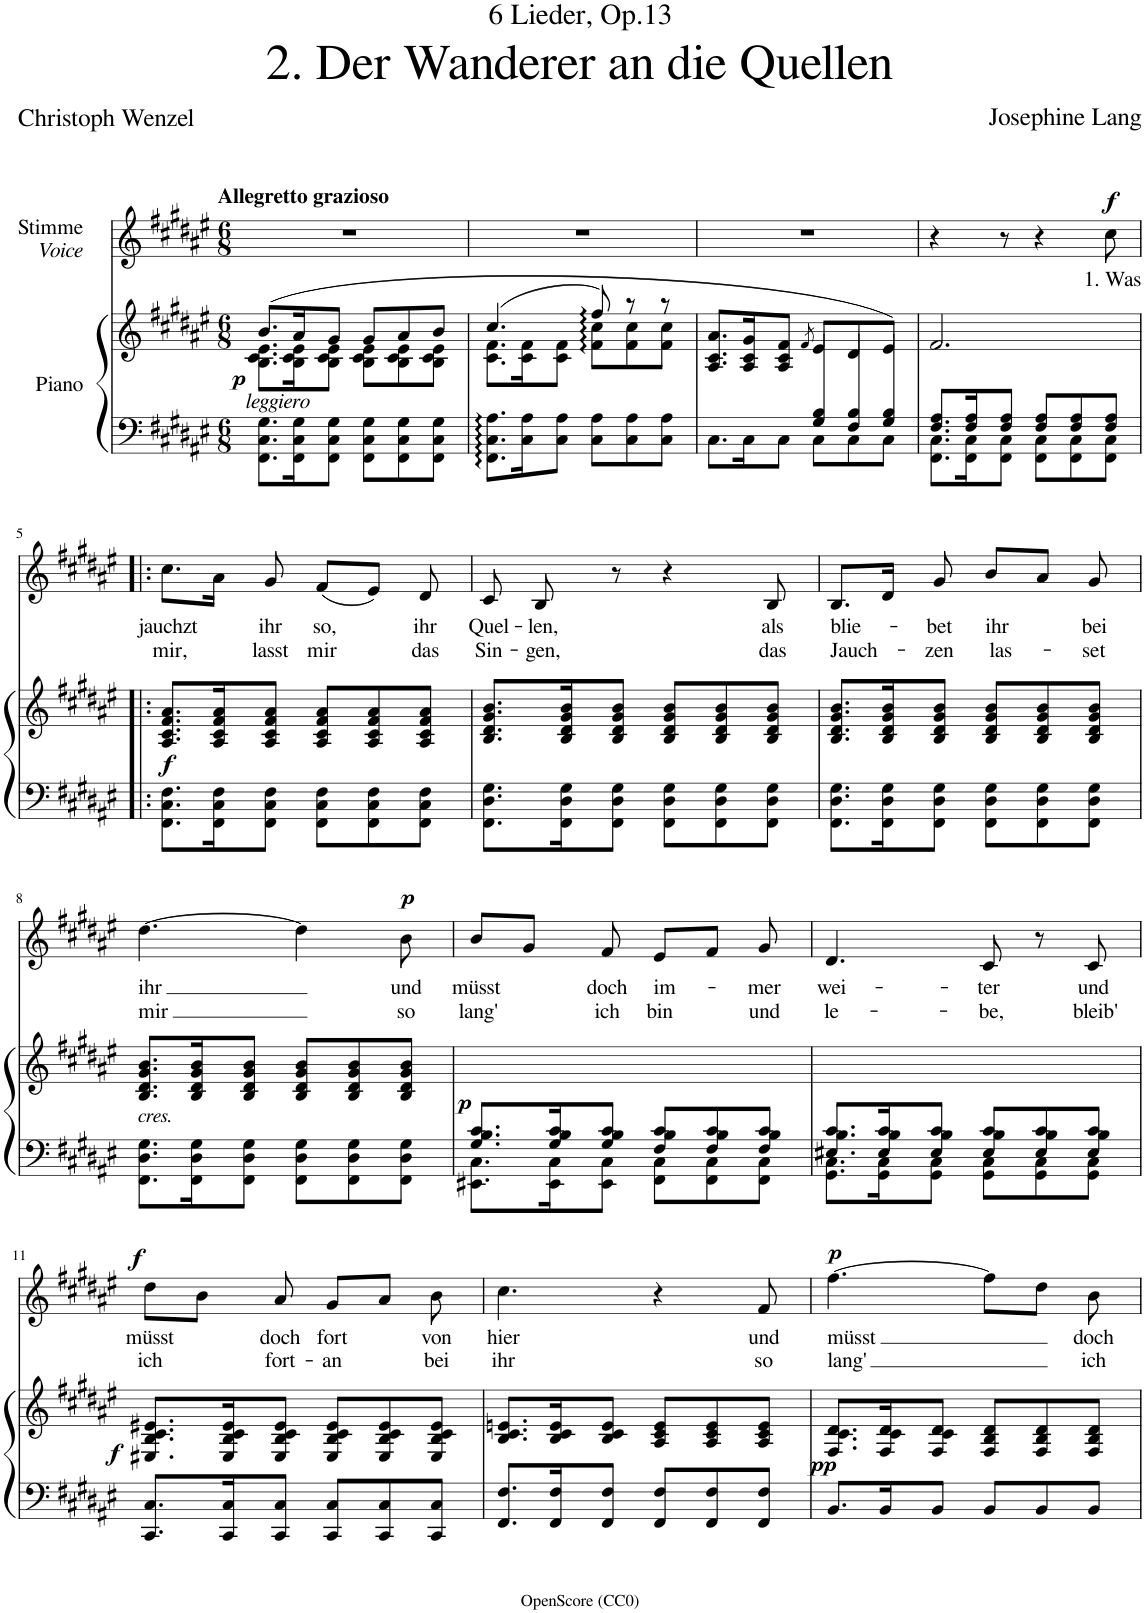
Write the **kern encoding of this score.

**kern	**kern	**dynam	**kern	**text	**text	**dynam
*part2	*part2	*part2	*part1	*part1	*part1	*part1
*staff3	*staff2	*staff2/3	*staff1	*staff1	*staff1	*staff1
*I"Piano	*	*	*I"Stimme Voice	*	*	*
*I'Pno	*	*	*	*	*	*
*clefF4	*clefG2	*	*clefG2	*	*	*
*k[f#c#g#d#a#e#]	*k[f#c#g#d#a#e#]	*	*k[f#c#g#d#a#e#]	*	*	*
*M6/8	*M6/8	*	*M6/8	*	*	*
=1	=1	=1	=1	=1	=1	=1
*	*^	*	*	*	*	*
!	!	!	!	!LO:TX:a:B:t=Allegretto grazioso	!	!	!
!	!LO:TX:b:i:t=leggiero	!	!	!	!	!	!
!	!	!	!LO:DY:b	!	!	!	!
8.FF#\ 8.C#\ 8.G#\L	(8.b/L	8.B\ 8.c#\ 8.e#\L	p	2.r	.	.	.
16FF#\ 16C#\ 16G#\K	16a#/K	16B\ 16c#\ 16e#\K	.	.	.	.	.
8FF#\ 8C#\ 8G#\J	8g#/J	8B\ 8c#\ 8e#\J	.	.	.	.	.
8FF#\ 8C#\ 8G#\L	8g#/L	8B\ 8c#\ 8e#\L	.	.	.	.	.
8FF#\ 8C#\ 8G#\	8a#/	8B\ 8c#\ 8e#\	.	.	.	.	.
8FF#\ 8C#\ 8G#\J	8b/J	8B\ 8c#\ 8e#\J	.	.	.	.	.
=2	=2	=2	=2	=2	=2	=2	=2
8.FF#\:: 8.C#\:: 8.A#\::L	(4.cc#/	8.c#\ 8.f#\L	.	2.r	.	.	.
16C#\ 16A#\K	.	16c#\ 16f#\K	.	.	.	.	.
8C#\ 8A#\J	.	8c#\ 8f#\J	.	.	.	.	.
8C#\ 8A#\L	8ff#/)	8f#\:: 8cc#\::L	.	.	.	.	.
8C#\ 8A#\	8r	8f#\ 8cc#\	.	.	.	.	.
8C#\ 8A#\J	8r	8f#\ 8cc#\J	.	.	.	.	.
*	*v	*v	*	*	*	*	*
=3	=3	=3	=3	=3	=3	=3
*^	*	*	*	*	*	*
4.ryy	8.C#\L	8.A#/ 8.c#/ 8.a#/L	.	2.r	.	.	.
.	16C#\K	16A#/ 16c#/ 16g#/K	.	.	.	.	.
.	8C#\J	8A#/ 8c#/ 8f#/J	.	.	.	.	.
.	.	8qf#/	.	.	.	.	.
8G#/ 8B/L	8C#\L	8e#/L	.	.	.	.	.
8F#/ 8B/	8C#\	8d#/	.	.	.	.	.
8G#/ 8B/J	8C#\J	8e#/J)	.	.	.	.	.
=4	=4	=4	=4	=4	=4	=4	=4
8.F#/ 8.A#/L	8.FF#\ 8.C#\L	2.f#/	.	4r	.	.	.
16F#/ 16A#/K	16FF#\ 16C#\K	.	.	.	.	.	.
8F#/ 8A#/J	8FF#\ 8C#\J	.	.	8r	.	.	.
8F#/ 8A#/L	8FF#\ 8C#\L	.	.	4r	.	.	.
8F#/ 8A#/	8FF#\ 8C#\	.	.	.	.	.	.
!	!	!	!	!	!LO:LY:b	!	!LO:DY:a
8F#/ 8A#/J	8FF#\ 8C#\J	.	.	8cc#\	1. Was	.	f
!!LO:LB:g=z
=5!|:	=5!|:	=5!|:	=5!|:	=5!|:	=5!|:	=5!|:	=5!|:
!	!	!	!LO:DY:b	!	!LO:LY:b	!LO:LY:b	!
*v	*v	*	*	*	*	*	*
8.FF#\ 8.C#\ 8.F#\L	8.A#/ 8.c#/ 8.f#/ 8.a#/L	f	8.cc#\L	jauchzt	mir,	.
16FF#\ 16C#\ 16F#\K	16A#/ 16c#/ 16f#/ 16a#/K	.	16a#\Jk	.	.	.
!	!	!	!	!LO:LY:b	!LO:LY:b	!
8FF#\ 8C#\ 8F#\J	8A#/ 8c#/ 8f#/ 8a#/J	.	8g#/	ihr	lasst	.
!	!	!	!	!LO:LY:b	!LO:LY:b	!
8FF#\ 8C#\ 8F#\L	8A#/ 8c#/ 8f#/ 8a#/L	.	(8f#/L	so,	mir	.
8FF#\ 8C#\ 8F#\	8A#/ 8c#/ 8f#/ 8a#/	.	8e#/J)	.	.	.
!	!	!	!	!LO:LY:b	!LO:LY:b	!
8FF#\ 8C#\ 8F#\J	8A#/ 8c#/ 8f#/ 8a#/J	.	8d#/	ihr	das	.
=6	=6	=6	=6	=6	=6	=6
!	!	!	!	!LO:LY:b	!LO:LY:b	!
8.FF#\ 8.D#\ 8.G#\L	8.B/ 8.d#/ 8.g#/ 8.b/L	.	8c#/	Quel-	Sin-	.
!	!	!	!	!LO:LY:b	!LO:LY:b	!
.	.	.	8B/	-len,	-gen,	.
16FF#\ 16D#\ 16G#\K	16B/ 16d#/ 16g#/ 16b/K	.	.	.	.	.
8FF#\ 8D#\ 8G#\J	8B/ 8d#/ 8g#/ 8b/J	.	8r	.	.	.
8FF#\ 8D#\ 8G#\L	8B/ 8d#/ 8g#/ 8b/L	.	4r	.	.	.
8FF#\ 8D#\ 8G#\	8B/ 8d#/ 8g#/ 8b/	.	.	.	.	.
!	!	!	!	!LO:LY:b	!LO:LY:b	!
8FF#\ 8D#\ 8G#\J	8B/ 8d#/ 8g#/ 8b/J	.	8B/	als	das	.
=7	=7	=7	=7	=7	=7	=7
!	!	!	!	!LO:LY:b	!LO:LY:b	!
8.FF#\ 8.D#\ 8.G#\L	8.B/ 8.d#/ 8.g#/ 8.b/L	.	8.B/L	blie-	Jauch-	.
16FF#\ 16D#\ 16G#\K	16B/ 16d#/ 16g#/ 16b/K	.	16d#/Jk	.	.	.
!	!	!	!	!LO:LY:b	!LO:LY:b	!
8FF#\ 8D#\ 8G#\J	8B/ 8d#/ 8g#/ 8b/J	.	8g#/	-bet	-zen	.
!	!	!	!	!LO:LY:b	!LO:LY:b	!
8FF#\ 8D#\ 8G#\L	8B/ 8d#/ 8g#/ 8b/L	.	8b/L	ihr	las-	.
8FF#\ 8D#\ 8G#\	8B/ 8d#/ 8g#/ 8b/	.	8a#/J	.	.	.
!	!	!	!	!LO:LY:b	!LO:LY:b	!
8FF#\ 8D#\ 8G#\J	8B/ 8d#/ 8g#/ 8b/J	.	8g#/	bei	-set	.
!!LO:LB:g=z
=8	=8	=8	=8	=8	=8	=8
!	!LO:TX:b:i:t=cres.	!	!	!	!	!
!	!	!	!	!LO:LY:b	!LO:LY:b	!
8.FF#\ 8.D#\ 8.G#\L	8.B/ 8.d#/ 8.g#/ 8.b/L	.	[4.dd#\	ihr	mir	.
16FF#\ 16D#\ 16G#\K	16B/ 16d#/ 16g#/ 16b/K	.	.	.	.	.
8FF#\ 8D#\ 8G#\J	8B/ 8d#/ 8g#/ 8b/J	.	.	.	.	.
8FF#\ 8D#\ 8G#\L	8B/ 8d#/ 8g#/ 8b/L	.	4dd#\]	.	.	.
8FF#\ 8D#\ 8G#\	8B/ 8d#/ 8g#/ 8b/	.	.	.	.	.
!	!	!	!	!LO:LY:b	!LO:LY:b	!LO:DY:a
8FF#\ 8D#\ 8G#\J	8B/ 8d#/ 8g#/ 8b/J	.	8b\	und	so	p
=9	=9	=9	=9	=9	=9	=9
*^	*	*	*	*	*	*
!	!	!	!LO:DY:b	!	!LO:LY:b	!LO:LY:b	!
8.G#/ 8.B/ 8.c#/L	8.EE#X\ 8.C#\L	2.ryy	p	8b/L	müsst	lang'	.
.	.	.	.	8g#/J	.	.	.
16G#/ 16B/ 16c#/K	16EE#\ 16C#\K	.	.	.	.	.	.
!	!	!	!	!	!LO:LY:b	!LO:LY:b	!
8G#/ 8B/ 8c#/J	8EE#\ 8C#\J	.	.	8f#/	doch	ich	.
!	!	!	!	!	!LO:LY:b	!LO:LY:b	!
8F#/ 8B/ 8c#/L	8FF#\ 8C#\L	.	.	8e#/L	im-	bin	.
8F#/ 8B/ 8c#/	8FF#\ 8C#\	.	.	8f#/J	.	.	.
!	!	!	!	!	!LO:LY:b	!LO:LY:b	!
8F#/ 8B/ 8c#/J	8FF#\ 8C#\J	.	.	8g#/	-mer	und	.
=10	=10	=10	=10	=10	=10	=10	=10
!	!	!	!	!	!LO:LY:b	!LO:LY:b	!
8.E#X/ 8.B/ 8.c#/L	8.GG#\ 8.C#\L	2.ryy	.	4.d#/	wei-	le-	.
16E#/ 16B/ 16c#/K	16GG#\ 16C#\K	.	.	.	.	.	.
8E#/ 8B/ 8c#/J	8GG#\ 8C#\J	.	.	.	.	.	.
!	!	!	!	!	!LO:LY:b	!LO:LY:b	!
8E#/ 8B/ 8c#/L	8GG#\ 8C#\L	.	.	8c#/	-ter	-be,	.
8E#/ 8B/ 8c#/	8GG#\ 8C#\	.	.	8r	.	.	.
!	!	!	!	!	!LO:LY:b	!LO:LY:b	!
8E#/ 8B/ 8c#/J	8GG#\ 8C#\J	.	.	8c#/	und	bleib'	.
!!LO:LB:g=z
=11	=11	=11	=11	=11	=11	=11	=11
!	!	!	!LO:DY:b	!	!LO:LY:b	!LO:LY:b	!LO:DY:a
*v	*v	*	*	*	*	*	*
8.CC#/ 8.C#/L	8.E#X/ 8.B/ 8.c#/ 8.e#X/L	f	8dd#\L	müsst	ich	f
.	.	.	8b\J	.	.	.
16CC#/ 16C#/K	16E#/ 16B/ 16c#/ 16e#/K	.	.	.	.	.
!	!	!	!	!LO:LY:b	!LO:LY:b	!
8CC#/ 8C#/J	8E#/ 8B/ 8c#/ 8e#/J	.	8a#/	doch	fort-	.
!	!	!	!	!LO:LY:b	!LO:LY:b	!
8CC#/ 8C#/L	8E#/ 8B/ 8c#/ 8e#/L	.	8g#/L	fort	-an	.
8CC#/ 8C#/	8E#/ 8B/ 8c#/ 8e#/	.	8a#/J	.	.	.
!	!	!	!	!LO:LY:b	!LO:LY:b	!
8CC#/ 8C#/J	8E#/ 8B/ 8c#/ 8e#/J	.	8b\	von	bei	.
=12	=12	=12	=12	=12	=12	=12
!	!	!	!	!LO:LY:b	!LO:LY:b	!
8.FF#/ 8.F#/L	8.B/ 8.c#/ 8.en/L	.	4.cc#\	hier	ihr	.
16FF#/ 16F#/K	16B/ 16c#/ 16e/K	.	.	.	.	.
8FF#/ 8F#/J	8B/ 8c#/ 8e/J	.	.	.	.	.
8FF#/ 8F#/L	8A#/ 8c#/ 8e/L	.	4r	.	.	.
8FF#/ 8F#/	8A#/ 8c#/ 8e/	.	.	.	.	.
!	!	!	!	!LO:LY:b	!LO:LY:b	!
8FF#/ 8F#/J	8A#/ 8c#/ 8e/J	.	8f#/	und	so	.
=13	=13	=13	=13	=13	=13	=13
!	!	!LO:DY:b	!	!LO:LY:b	!LO:LY:b	!LO:DY:a
8.BB/L	8.F#/ 8.c#/ 8.d#/L	pp	[4.ff#\	müsst	lang'	p
16BB/K	16F#/ 16c#/ 16d#/K	.	.	.	.	.
8BB/J	8F#/ 8c#/ 8d#/J	.	.	.	.	.
8BB/L	8F#/ 8B/ 8d#/L	.	8ff#\L]	.	.	.
8BB/	8F#/ 8B/ 8d#/	.	8dd#\J	.	.	.
!	!	!	!	!LO:LY:b	!LO:LY:b	!
8BB/J	8F#/ 8B/ 8d#/J	.	8b\	doch	ich	.
=	=	=	=	=	=	=
*-	*-	*-	*-	*-	*-	*-
